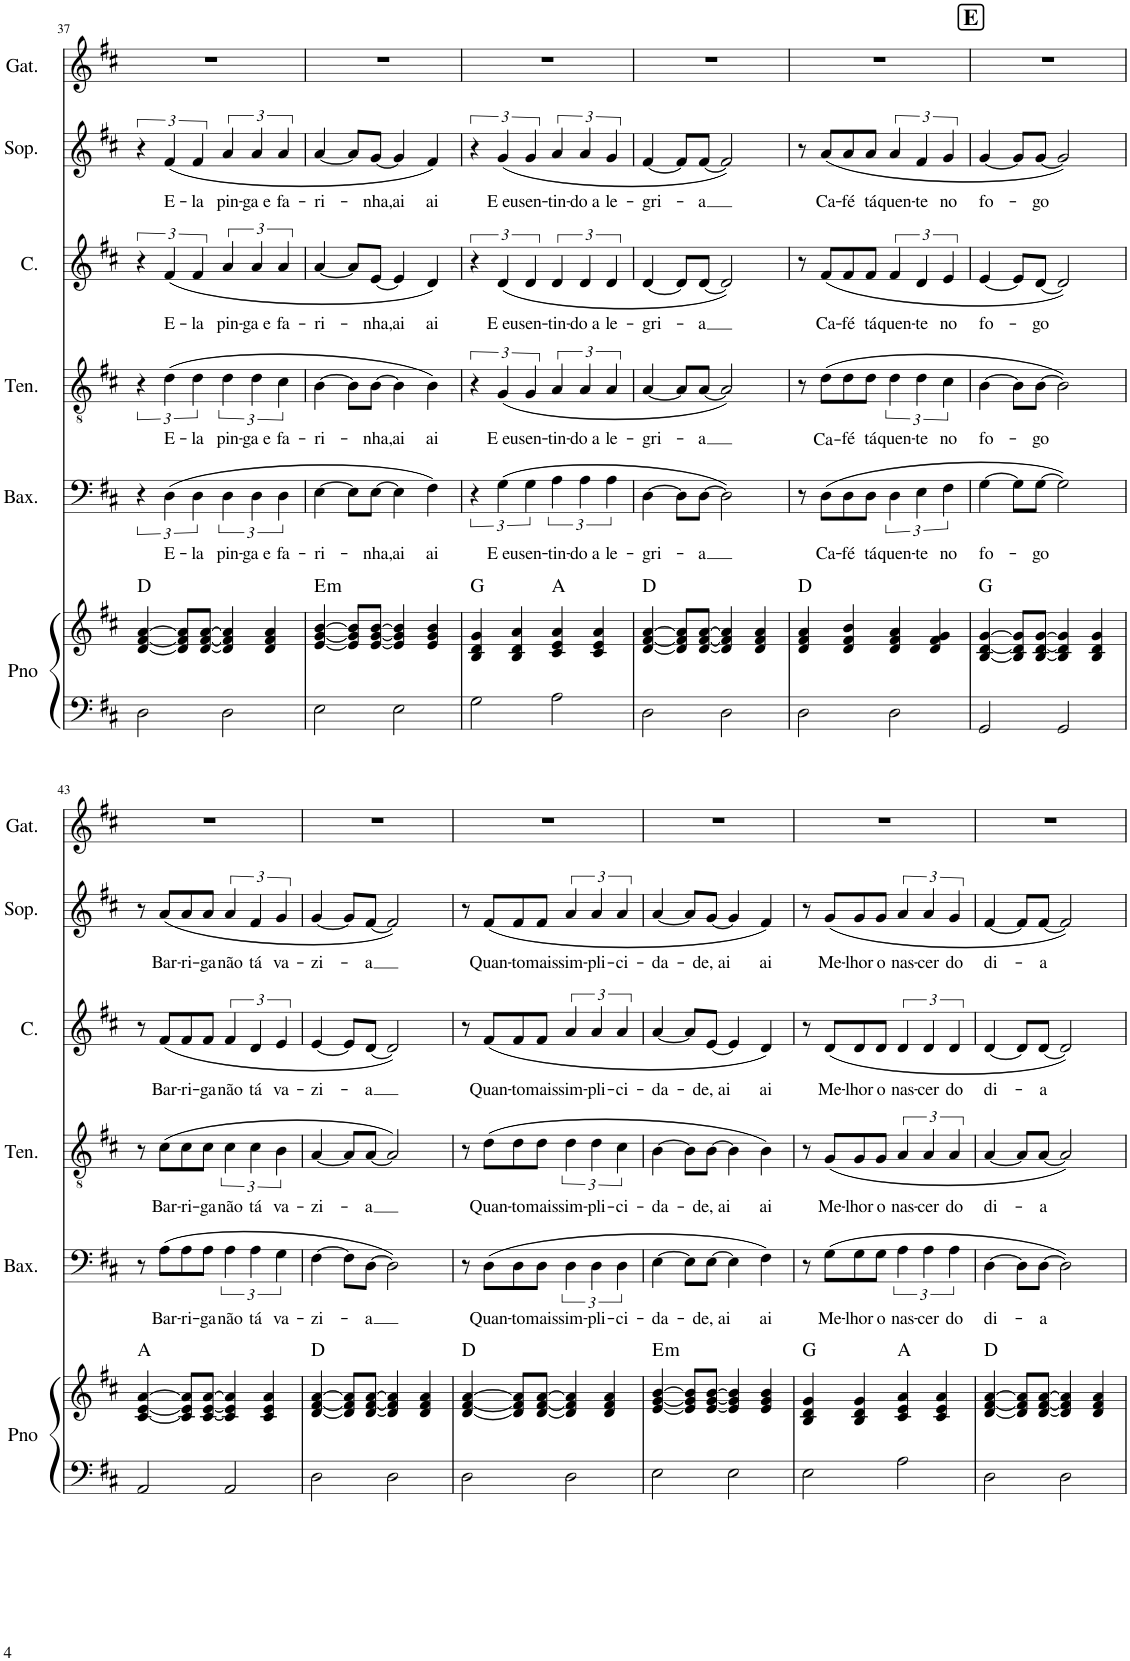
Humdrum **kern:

**kern	**kern	**harte	**kern	**text	**kern	**text	**kern	**text	**kern	**text	**kern
*part6	*part6	*part6	*part5	*part5	*part4	*part4	*part3	*part3	*part2	*part2	*part1
*staff7	*staff6	*	*staff5	*staff5	*staff4	*staff4	*staff3	*staff3	*staff2	*staff2	*staff1
*I"Piano	*	*	*I"Baixo	*	*I"Tenor	*	*I"Contralto	*	*I"Soprano	*	*I"Gaita
*I'Pno	*	*	*I'Bax.	*	*I'Ten.	*	*I'C.	*	*I'Sop.	*	*I'Gat.
!!LO:PB:g=z
*clefF4	*clefG2	*	*clefF4	*	*clefGv2	*	*clefG2	*	*clefG2	*	*clefG2
*k[f#c#]	*k[f#c#]	*	*k[f#c#]	*	*k[f#c#]	*	*k[f#c#]	*	*k[f#c#]	*	*k[f#c#]
*M4/4	*M4/4	*	*M4/4	*	*M4/4	*	*M4/4	*	*M4/4	*	*M4/4
=37	=37	=37	=37	=37	=37	=37	=37	=37	=37	=37	=37
2D\	[4d/ [4f#/ [4a/	D:maj	6r	.	6r	.	6r	.	6r	.	1r
!	!	!	!	!LO:LY:b	!	!LO:LY:b	!	!LO:LY:b	!	!LO:LY:b	!
.	.	.	(6D\	E-	(6d\	E-	(6f#/	E-	(6f#/	E-	.
.	8d/] 8f#/] 8a/]L	.	.	.	.	.	.	.	.	.	.
!	!	!	!	!LO:LY:b	!	!LO:LY:b	!	!LO:LY:b	!	!LO:LY:b	!
.	.	.	6D\	-la	6d\	-la	6f#/	-la	6f#/	-la	.
.	[8d/ [8f#/ [8a/J	.	.	.	.	.	.	.	.	.	.
!	!	!	!	!LO:LY:b	!	!LO:LY:b	!	!LO:LY:b	!	!LO:LY:b	!
2D\	4d/] 4f#/] 4a/]	.	6D\	pin-	6d\	pin-	6a/	pin-	6a/	pin-	.
!	!	!	!	!LO:LY:b	!	!LO:LY:b	!	!LO:LY:b	!	!LO:LY:b	!
.	.	.	6D\	-ga e	6d\	-ga e	6a/	-ga e	6a/	-ga e	.
.	4d/ 4f#/ 4a/	.	.	.	.	.	.	.	.	.	.
!	!	!	!	!LO:LY:b	!	!LO:LY:b	!	!LO:LY:b	!	!LO:LY:b	!
.	.	.	6D\	fa-	6c#\	fa-	6a/	fa-	6a/	fa-	.
=38	=38	=38	=38	=38	=38	=38	=38	=38	=38	=38	=38
!	!	!LO:H:kt=m	!	!LO:LY:b	!	!LO:LY:b	!	!LO:LY:b	!	!LO:LY:b	!
2E\	[4e/ [4g/ [4b/	E:min	[4E\	-ri-	[4B\	-ri-	[4a/	-ri-	[4a/	-ri-	1r
.	8e/] 8g/] 8b/]L	.	8E\L]	.	8B\L]	.	8a/L]	.	8a/L]	.	.
!	!	!	!	!LO:LY:b	!	!LO:LY:b	!	!LO:LY:b	!	!LO:LY:b	!
.	[8e/ [8g/ [8b/J	.	[8E\J	-nha,	[8B\J	-nha,	[8e/J	-nha,	[8g/J	-nha,	.
!	!	!	!	!LO:LY:b	!	!LO:LY:b	!	!LO:LY:b	!	!LO:LY:b	!
2E\	4e/] 4g/] 4b/]	.	4E\]	ai	4B\]	ai	4e/]	ai	4g/]	ai	.
!	!	!	!	!LO:LY:b	!	!LO:LY:b	!	!LO:LY:b	!	!LO:LY:b	!
.	4e/ 4g/ 4b/	.	4F#\)	ai	4B\)	ai	4d/)	ai	4f#/)	ai	.
=39	=39	=39	=39	=39	=39	=39	=39	=39	=39	=39	=39
2G\	4B/ 4d/ 4g/	G:maj	6r	.	6r	.	6r	.	6r	.	1r
!	!	!	!	!LO:LY:b	!	!LO:LY:b	!	!LO:LY:b	!	!LO:LY:b	!
.	.	.	(6G\	E eu	(6G/	E eu	(6d/	E eu	(6g/	E eu	.
.	4B/ 4d/ 4a/	.	.	.	.	.	.	.	.	.	.
!	!	!	!	!LO:LY:b	!	!LO:LY:b	!	!LO:LY:b	!	!LO:LY:b	!
.	.	.	6G\	sen-	6G/	sen-	6d/	sen-	6g/	sen-	.
!	!	!	!	!LO:LY:b	!	!LO:LY:b	!	!LO:LY:b	!	!LO:LY:b	!
2A\	4c#/ 4e/ 4a/	A:maj	6A\	-tin-	6A/	-tin-	6d/	-tin-	6a/	-tin-	.
!	!	!	!	!LO:LY:b	!	!LO:LY:b	!	!LO:LY:b	!	!LO:LY:b	!
.	.	.	6A\	-do a	6A/	-do a	6d/	-do a	6a/	-do a	.
.	4c#/ 4e/ 4a/	.	.	.	.	.	.	.	.	.	.
!	!	!	!	!LO:LY:b	!	!LO:LY:b	!	!LO:LY:b	!	!LO:LY:b	!
.	.	.	6A\	le-	6A/	le-	6d/	le-	6g/	le-	.
=40	=40	=40	=40	=40	=40	=40	=40	=40	=40	=40	=40
!	!	!	!	!LO:LY:b	!	!LO:LY:b	!	!LO:LY:b	!	!LO:LY:b	!
2D\	[4d/ [4f#/ [4a/	D:maj	[4D\	-gri-	[4A/	-gri-	[4d/	-gri-	[4f#/	-gri-	1r
.	8d/] 8f#/] 8a/]L	.	8D\L]	.	8A/L]	.	8d/L]	.	8f#/L]	.	.
!	!	!	!	!LO:LY:b	!	!LO:LY:b	!	!LO:LY:b	!	!LO:LY:b	!
.	[8d/ [8f#/ [8a/J	.	[8D\J	-a	[8A/J	-a	[8d/J	-a	[8f#/J	-a	.
2D\	4d/] 4f#/] 4a/]	.	2D\])	.	2A/])	.	2d/])	.	2f#/])	.	.
.	4d/ 4f#/ 4a/	.	.	.	.	.	.	.	.	.	.
=41	=41	=41	=41	=41	=41	=41	=41	=41	=41	=41	=41
2D\	4d/ 4f#/ 4a/	D:maj	8r	.	8r	.	8r	.	8r	.	1r
!	!	!	!	!LO:LY:b	!	!LO:LY:b	!	!LO:LY:b	!	!LO:LY:b	!
.	.	.	(8D\L	Ca-	(8d\L	Ca-	(8f#/L	Ca-	(8a/L	Ca-	.
!	!	!	!	!LO:LY:b	!	!LO:LY:b	!	!LO:LY:b	!	!LO:LY:b	!
.	4d/ 4f#/ 4b/	.	8D\	-fé	8d\	-fé	8f#/	-fé	8a/	-fé	.
!	!	!	!	!LO:LY:b	!	!LO:LY:b	!	!LO:LY:b	!	!LO:LY:b	!
.	.	.	8D\J	tá	8d\J	tá	8f#/J	tá	8a/J	tá	.
!	!	!	!	!LO:LY:b	!	!LO:LY:b	!	!LO:LY:b	!	!LO:LY:b	!
2D\	4d/ 4f#/ 4a/	.	6D\	quen-	6d\	quen-	6f#/	quen-	6a/	quen-	.
!	!	!	!	!LO:LY:b	!	!LO:LY:b	!	!LO:LY:b	!	!LO:LY:b	!
.	.	.	6E\	-te	6d\	-te	6d/	-te	6f#/	-te	.
.	4d/ 4f#/ 4g/	.	.	.	.	.	.	.	.	.	.
!	!	!	!	!LO:LY:b	!	!LO:LY:b	!	!LO:LY:b	!	!LO:LY:b	!
.	.	.	6F#\	no	6c#\	no	6e/	no	6g/	no	.
!!LO:REH:place=s1:a:B:cj:fs=14:t=E
=42	=42	=42	=42	=42	=42	=42	=42	=42	=42	=42	=42
!	!	!	!	!LO:LY:b	!	!LO:LY:b	!	!LO:LY:b	!	!LO:LY:b	!
2GG/	[4B/ [4d/ [4g/	G:maj	[4G\	fo-	[4B\	fo-	[4e/	fo-	[4g/	fo-	1r
.	8B/] 8d/] 8g/]L	.	8G\L]	.	8B\L]	.	8e/L]	.	8g/L]	.	.
!	!	!	!	!LO:LY:b	!	!LO:LY:b	!	!LO:LY:b	!	!LO:LY:b	!
.	[8B/ [8d/ [8g/J	.	[8G\J	-go	[8B\J	-go	[8d/J	-go	[8g/J	-go	.
2GG/	4B/] 4d/] 4g/]	.	2G\])	.	2B\])	.	2d/])	.	2g/])	.	.
.	4B/ 4d/ 4g/	.	.	.	.	.	.	.	.	.	.
!!LO:LB:g=z
=43	=43	=43	=43	=43	=43	=43	=43	=43	=43	=43	=43
2AA/	[4c#/ [4e/ [4a/	A:maj	8r	.	8r	.	8r	.	8r	.	1r
!	!	!	!	!LO:LY:b	!	!LO:LY:b	!	!LO:LY:b	!	!LO:LY:b	!
.	.	.	(8A\L	Bar-	(8c#\L	Bar-	(8f#/L	Bar-	(8a/L	Bar-	.
!	!	!	!	!LO:LY:b	!	!LO:LY:b	!	!LO:LY:b	!	!LO:LY:b	!
.	8c#/] 8e/] 8a/]L	.	8A\	-ri-	8c#\	-ri-	8f#/	-ri-	8a/	-ri-	.
!	!	!	!	!LO:LY:b	!	!LO:LY:b	!	!LO:LY:b	!	!LO:LY:b	!
.	[8c#/ [8e/ [8a/J	.	8A\J	-ga	8c#\J	-ga	8f#/J	-ga	8a/J	-ga	.
!	!	!	!	!LO:LY:b	!	!LO:LY:b	!	!LO:LY:b	!	!LO:LY:b	!
2AA/	4c#/] 4e/] 4a/]	.	6A\	não	6c#\	não	6f#/	não	6a/	não	.
!	!	!	!	!LO:LY:b	!	!LO:LY:b	!	!LO:LY:b	!	!LO:LY:b	!
.	.	.	6A\	tá	6c#\	tá	6d/	tá	6f#/	tá	.
.	4c#/ 4e/ 4a/	.	.	.	.	.	.	.	.	.	.
!	!	!	!	!LO:LY:b	!	!LO:LY:b	!	!LO:LY:b	!	!LO:LY:b	!
.	.	.	6G\	va-	6B\	va-	6e/	va-	6g/	va-	.
=44	=44	=44	=44	=44	=44	=44	=44	=44	=44	=44	=44
!	!	!	!	!LO:LY:b	!	!LO:LY:b	!	!LO:LY:b	!	!LO:LY:b	!
2D\	[4d/ [4f#/ [4a/	D:maj	[4F#\	-zi-	[4A/	-zi-	[4e/	-zi-	[4g/	-zi-	1r
.	8d/] 8f#/] 8a/]L	.	8F#\L]	.	8A/L]	.	8e/L]	.	8g/L]	.	.
!	!	!	!	!LO:LY:b	!	!LO:LY:b	!	!LO:LY:b	!	!LO:LY:b	!
.	[8d/ [8f#/ [8a/J	.	[8D\J	-a	[8A/J	-a	[8d/J	-a	[8f#/J	-a	.
2D\	4d/] 4f#/] 4a/]	.	2D\])	.	2A/])	.	2d/])	.	2f#/])	.	.
.	4d/ 4f#/ 4a/	.	.	.	.	.	.	.	.	.	.
=45	=45	=45	=45	=45	=45	=45	=45	=45	=45	=45	=45
2D\	[4d/ [4f#/ [4a/	D:maj	8r	.	8r	.	8r	.	8r	.	1r
!	!	!	!	!LO:LY:b	!	!LO:LY:b	!	!LO:LY:b	!	!LO:LY:b	!
.	.	.	(8D\L	Quan-	(8d\L	Quan-	(8f#/L	Quan-	(8f#/L	Quan-	.
!	!	!	!	!LO:LY:b	!	!LO:LY:b	!	!LO:LY:b	!	!LO:LY:b	!
.	8d/] 8f#/] 8a/]L	.	8D\	-to	8d\	-to	8f#/	-to	8f#/	-to	.
!	!	!	!	!LO:LY:b	!	!LO:LY:b	!	!LO:LY:b	!	!LO:LY:b	!
.	[8d/ [8f#/ [8a/J	.	8D\J	mais	8d\J	mais	8f#/J	mais	8f#/J	mais	.
!	!	!	!	!LO:LY:b	!	!LO:LY:b	!	!LO:LY:b	!	!LO:LY:b	!
2D\	4d/] 4f#/] 4a/]	.	6D\	sim-	6d\	sim-	6a/	sim-	6a/	sim-	.
!	!	!	!	!LO:LY:b	!	!LO:LY:b	!	!LO:LY:b	!	!LO:LY:b	!
.	.	.	6D\	-pli-	6d\	-pli-	6a/	-pli-	6a/	-pli-	.
.	4d/ 4f#/ 4a/	.	.	.	.	.	.	.	.	.	.
!	!	!	!	!LO:LY:b	!	!LO:LY:b	!	!LO:LY:b	!	!LO:LY:b	!
.	.	.	6D\	-ci-	6c#\	-ci-	6a/	-ci-	6a/	-ci-	.
=46	=46	=46	=46	=46	=46	=46	=46	=46	=46	=46	=46
!	!	!LO:H:kt=m	!	!LO:LY:b	!	!LO:LY:b	!	!LO:LY:b	!	!LO:LY:b	!
2E\	[4e/ [4g/ [4b/	E:min	[4E\	-da-	[4B\	-da-	[4a/	-da-	[4a/	-da-	1r
.	8e/] 8g/] 8b/]L	.	8E\L]	.	8B\L]	.	8a/L]	.	8a/L]	.	.
!	!	!	!	!LO:LY:b	!	!LO:LY:b	!	!LO:LY:b	!	!LO:LY:b	!
.	[8e/ [8g/ [8b/J	.	[8E\J	-de, ai	[8B\J	-de, ai	[8e/J	-de, ai	[8g/J	-de, ai	.
2E\	4e/] 4g/] 4b/]	.	4E\]	.	4B\]	.	4e/]	.	4g/]	.	.
!	!	!	!	!LO:LY:b	!	!LO:LY:b	!	!LO:LY:b	!	!LO:LY:b	!
.	4e/ 4g/ 4b/	.	4F#\)	ai	4B\)	ai	4d/)	ai	4f#/)	ai	.
=47	=47	=47	=47	=47	=47	=47	=47	=47	=47	=47	=47
2E\	4B/ 4d/ 4g/	G:maj	8r	.	8r	.	8r	.	8r	.	1r
!	!	!	!	!LO:LY:b	!	!LO:LY:b	!	!LO:LY:b	!	!LO:LY:b	!
.	.	.	(8G\L	Me-	(8G/L	Me-	(8d/L	Me-	(8g/L	Me-	.
!	!	!	!	!LO:LY:b	!	!LO:LY:b	!	!LO:LY:b	!	!LO:LY:b	!
.	4B/ 4d/ 4g/	.	8G\	-lhor	8G/	-lhor	8d/	-lhor	8g/	-lhor	.
!	!	!	!	!LO:LY:b	!	!LO:LY:b	!	!LO:LY:b	!	!LO:LY:b	!
.	.	.	8G\J	o	8G/J	o	8d/J	o	8g/J	o	.
!	!	!	!	!LO:LY:b	!	!LO:LY:b	!	!LO:LY:b	!	!LO:LY:b	!
2A\	4c#/ 4e/ 4a/	A:maj	6A\	nas-	6A/	nas-	6d/	nas-	6a/	nas-	.
!	!	!	!	!LO:LY:b	!	!LO:LY:b	!	!LO:LY:b	!	!LO:LY:b	!
.	.	.	6A\	-cer	6A/	-cer	6d/	-cer	6a/	-cer	.
.	4c#/ 4e/ 4a/	.	.	.	.	.	.	.	.	.	.
!	!	!	!	!LO:LY:b	!	!LO:LY:b	!	!LO:LY:b	!	!LO:LY:b	!
.	.	.	6A\	do	6A/	do	6d/	do	6g/	do	.
=48	=48	=48	=48	=48	=48	=48	=48	=48	=48	=48	=48
!	!	!	!	!LO:LY:b	!	!LO:LY:b	!	!LO:LY:b	!	!LO:LY:b	!
2D\	[4d/ [4f#/ [4a/	D:maj	[4D\	di-	[4A/	di-	[4d/	di-	[4f#/	di-	1r
.	8d/] 8f#/] 8a/]L	.	8D\L]	.	8A/L]	.	8d/L]	.	8f#/L]	.	.
!	!	!	!	!LO:LY:b	!	!LO:LY:b	!	!LO:LY:b	!	!LO:LY:b	!
.	[8d/ [8f#/ [8a/J	.	[8D\J	-a	[8A/J	-a	[8d/J	-a	[8f#/J	-a	.
2D\	4d/] 4f#/] 4a/]	.	2D\])	.	2A/])	.	2d/])	.	2f#/])	.	.
.	4d/ 4f#/ 4a/	.	.	.	.	.	.	.	.	.	.
=	=	=	=	=	=	=	=	=	=	=	=
*-	*-	*-	*-	*-	*-	*-	*-	*-	*-	*-	*-
